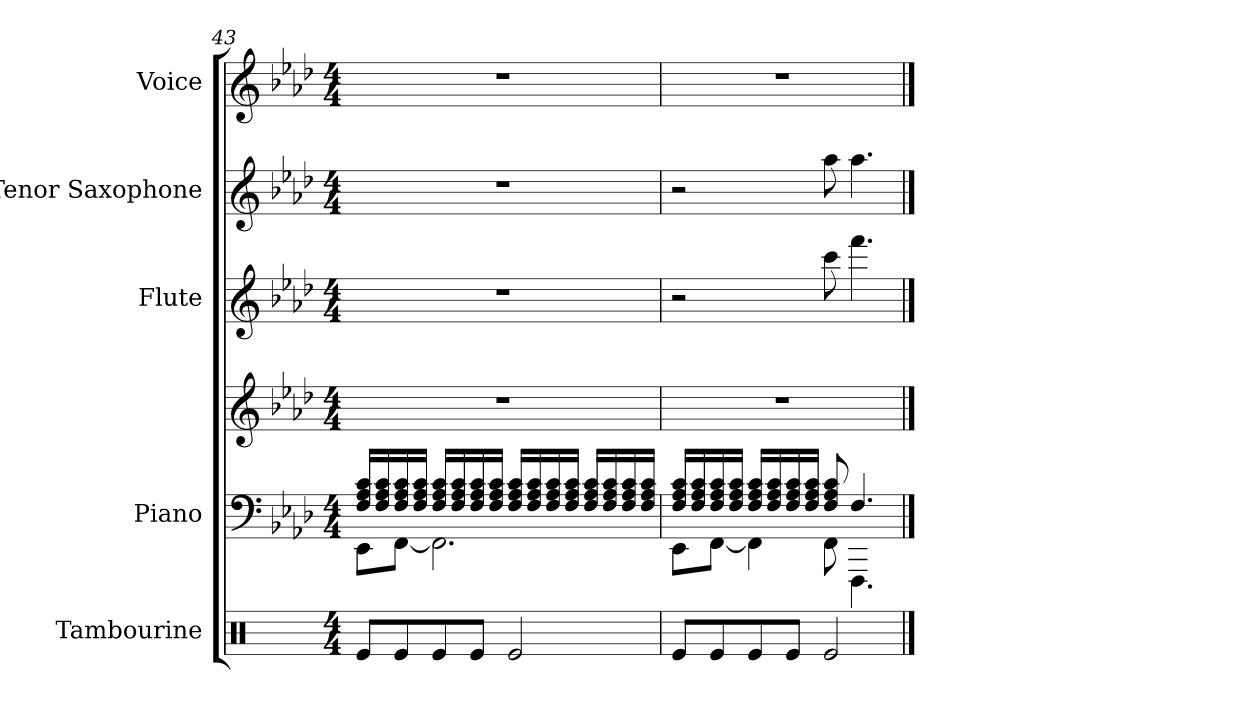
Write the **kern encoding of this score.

**kern	**kern	**kern	**kern	**kern	**kern
*part5	*part4	*part4	*part3	*part2	*part1
*staff6	*staff5	*staff4	*staff3	*staff2	*staff1
*I"Tambourine	*I"Piano	*	*I"Flute	*I"Tenor Saxophone	*I"Voice
*I'Tamb.	*I'Pno.	*	*I'Fl.	*I'Ten. Sax.	*I'Voice
*clefX	*clefF4	*clefG2	*clefG2	*clefG2	*clefG2
*	*	*	*	*ITrd8c14	*
*k[]	*k[b-e-a-d-]	*k[b-e-a-d-]	*k[b-e-a-d-]	*k[b-e-a-d-]	*k[b-e-a-d-]
*C:	*A-:	*A-:	*A-:	*A-:	*A-:
*M4/4	*M4/4	*M4/4	*M4/4	*M4/4	*M4/4
=43	=43	=43	=43	=43	=43
*	*^	*	*	*	*
8Rei/L	16Fi/ 16A-i 16ciLL	8EE-i\L	1r	1r	1r	1r
.	16Fi/ 16A-i 16ci	.	.	.	.	.
8Rei/	16Fi/ 16A-i 16ci	[8FFi\J	.	.	.	.
.	16Fi/ 16A-i 16ciJJ	.	.	.	.	.
8Rei/	16Fi/ 16A-i 16ciLL	2.FFi\]	.	.	.	.
.	16Fi/ 16A-i 16ci	.	.	.	.	.
8Rei/J	16Fi/ 16A-i 16ci	.	.	.	.	.
.	16Fi/ 16A-i 16ciJJ	.	.	.	.	.
2Rei/	16Fi/ 16A-i 16ciLL	.	.	.	.	.
.	16Fi/ 16A-i 16ci	.	.	.	.	.
.	16Fi/ 16A-i 16ci	.	.	.	.	.
.	16Fi/ 16A-i 16ciJJ	.	.	.	.	.
.	16Fi/ 16A-i 16ciLL	.	.	.	.	.
.	16Fi/ 16A-i 16ci	.	.	.	.	.
.	16Fi/ 16A-i 16ci	.	.	.	.	.
.	16Fi/ 16A-i 16ciJJ	.	.	.	.	.
=44	=44	=44	=44	=44	=44	=44
8Rei/L	16Fi/ 16A-i 16ciLL	8EE-i\L	1r	2r	2r	1r
.	16Fi/ 16A-i 16ci	.	.	.	.	.
8Rei/	16Fi/ 16A-i 16ci	[8FFi\J	.	.	.	.
.	16Fi/ 16A-i 16ciJJ	.	.	.	.	.
8Rei/	16Fi/ 16A-i 16ciLL	4FFi\]	.	.	.	.
.	16Fi/ 16A-i 16ci	.	.	.	.	.
8Rei/J	16Fi/ 16A-i 16ci	.	.	.	.	.
.	16Fi/ 16A-i 16ciJJ	.	.	.	.	.
2Rei/	8Fi/ 8A-i 8ci	8FFi\	.	8ccci\	8a-i\	.
.	4.Fi/	4.FFFi\	.	4.fffi\	4.a-i\	.
*	*v	*v	*	*	*	*
==	==	==	==	==	==
*-	*-	*-	*-	*-	*-
